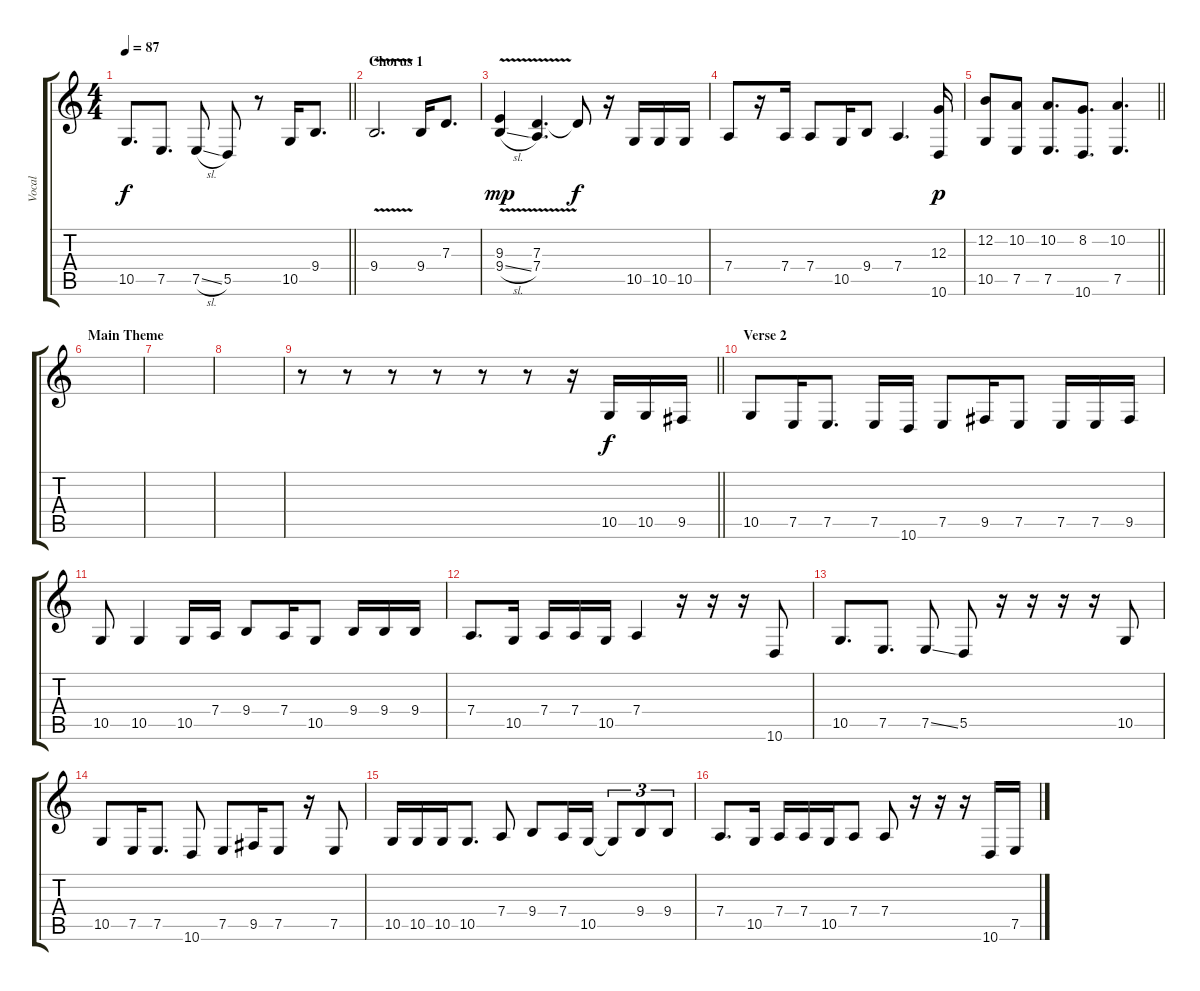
\track ("Vocal" "Vocal") {instrument baritonesax}
\staff {score tabs}
\tuning (E4 B3 G3 D3 A2 E2) {hide}
\ts (4 4)
\tempo 87
\clef g2
\barLineRight lightlight
\ks c
10.5.8{d dy f} 7.5.8{d} 7.5{sl}.8 5.5.8 r.8 10.5.16 9.4.8{d} |
\section ("" "Chorus 1")
9.4{v}.2{d} 9.4.16 7.3.8{d} |
(9.3 9.4{v sl}).4{dy mp} (7.3 7.4{v}).4{d} 7.3{t}.8{dy f} r.16 10.5.16 10.5.16 10.5.16 |
7.4.8 r.16 7.4.16 7.4.8 10.5.16 9.4.8 7.4.4{d} (12.3 10.6).16{dy p} |
\barLineRight lightlight
(12.2 10.5).8 (10.2 7.5).8 (10.2 7.5).8{d} (8.2 10.6).8{d} (10.2 7.5).4{d} |
\section ("" "Main Theme")
|
|
|
\barLineRight lightlight
r.8 r.8 r.8 r.8 r.8 r.8 r.16 10.5.16{dy f} 10.5.16 9.5.16 |
\section ("" "Verse 2")
10.5.8 7.5.16 7.5.8{d} 7.5.16 10.6.16 7.5.8 9.5.16 7.5.8 7.5.16 7.5.16 9.5.16 |
10.5.8 10.5.4 10.5.16 7.4.16 9.4.8 7.4.16 10.5.8 9.4.16 9.4.16 9.4.16 |
7.4.8{d} 10.5.16 7.4.16 7.4.16 10.5.16 7.4.4 r.16 r.16 r.16 10.6.8 |
10.5.8{d} 7.5.8{d} 7.5{ss}.8 5.5.8 r.16 r.16 r.16 r.16 10.5.8 |
10.5.8 7.5.16 7.5.8{d} 10.6.8 7.5.8 9.5.16 7.5.8 r.16 7.5.8 |
10.5.16 10.5.16 10.5.16 10.5.8{d} 7.4.8 9.4.8 7.4.16 10.5.16 10.5{t}.8{tu (3 2)} 9.4.8{tu (3 2)} 9.4.8{tu (3 2)} |
7.4.8{d} 10.5.16 7.4.16 7.4.16 10.5.16 7.4.8 7.4.8 r.16 r.16 r.16 10.6.16 7.5.16
